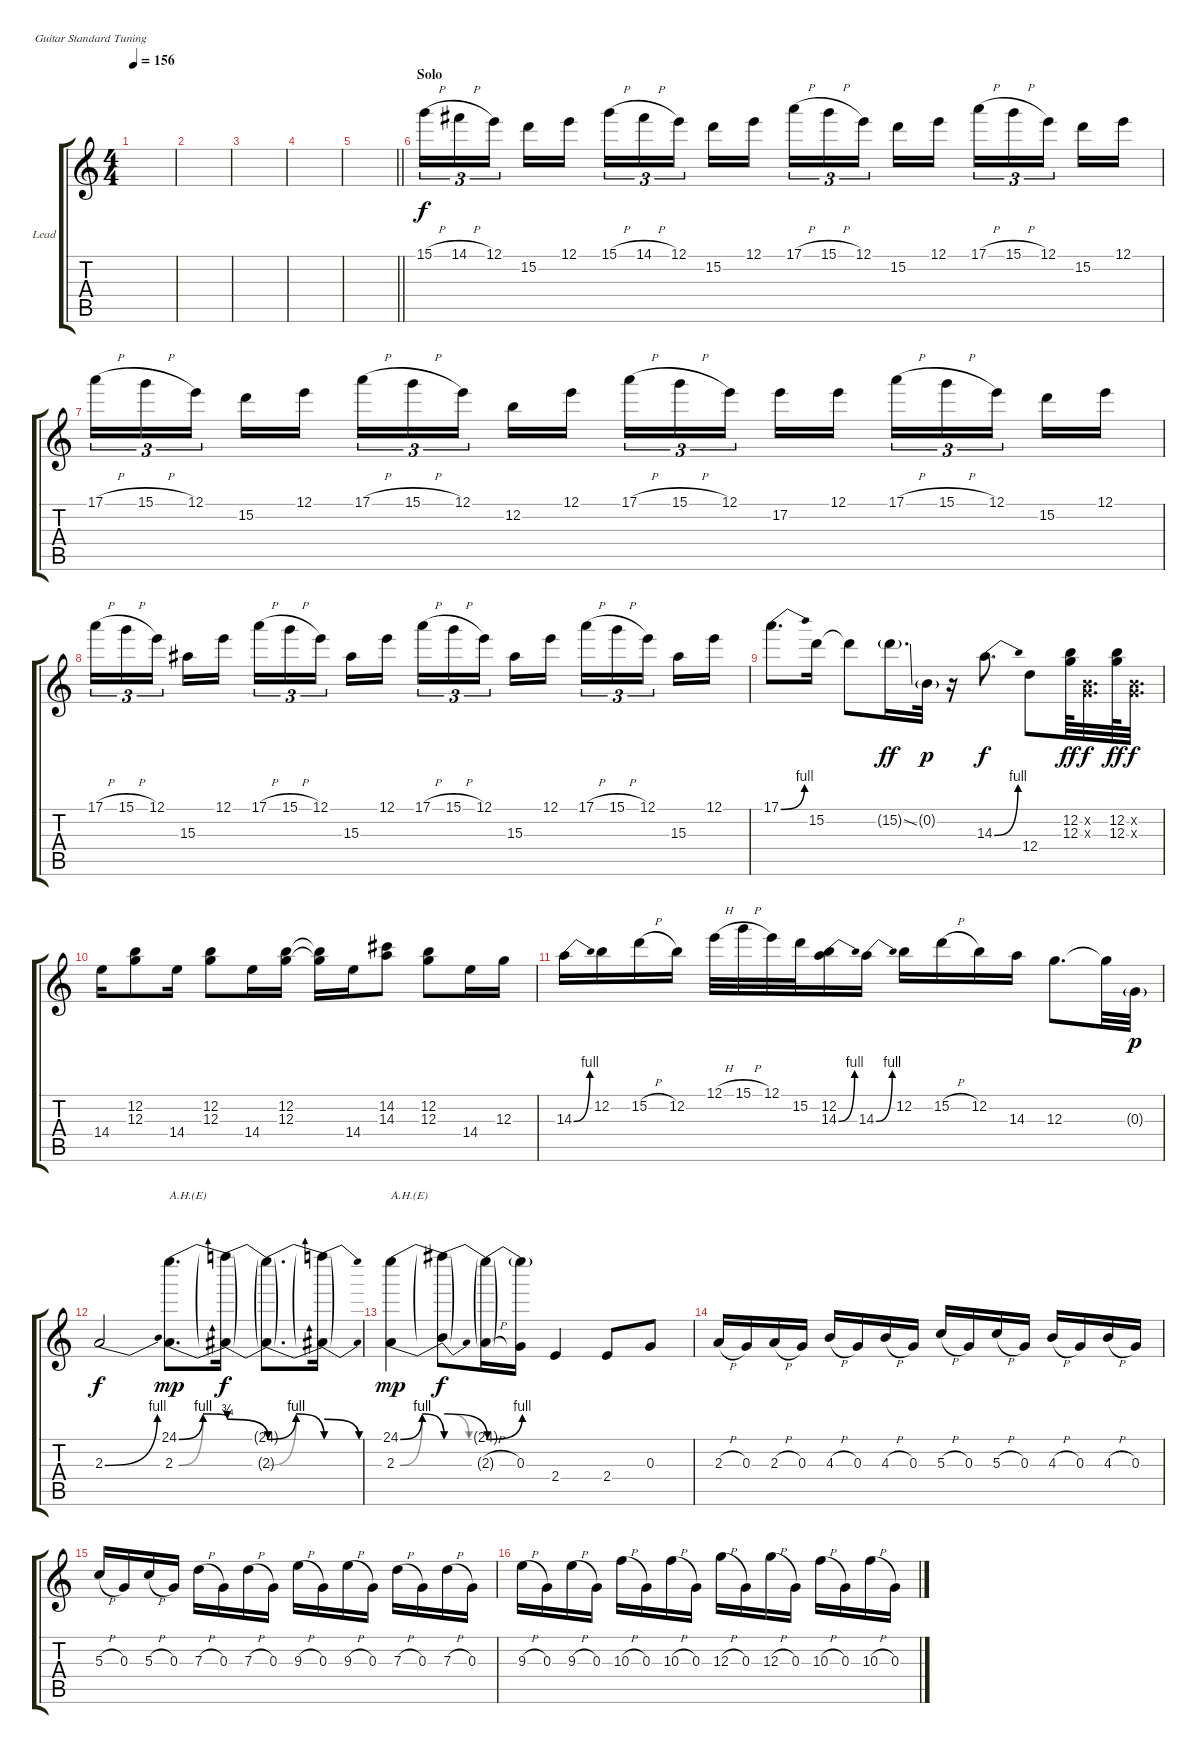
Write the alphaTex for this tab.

\bracketExtendMode groupsimilarinstruments
\firstSystemTrackNameOrientation horizontal
\otherSystemsTrackNameOrientation horizontal
\track ("Guitar Lead" "Lead") {instrument overdrivenguitar}
\staff {score tabs}
\tuning (E4 B3 G3 D3 A2 E2)
\ts (4 4)
\tempo 156
\clef g2
\ks c
|
|
|
|
\barLineRight lightlight
|
\section ("" "Solo")
15.1{h}.16{tu (3 2)} 14.1{h}.16{tu (3 2)} 12.1.16{tu (3 2)} 15.2.16 12.1.16 15.1{h}.16{tu (3 2)} 14.1{h}.16{tu (3 2)} 12.1.16{tu (3 2)} 15.2.16 12.1.16 17.1{h}.16{tu (3 2)} 15.1{h}.16{tu (3 2)} 12.1.16{tu (3 2)} 15.2.16 12.1.16 17.1{h}.16{tu (3 2)} 15.1{h}.16{tu (3 2)} 12.1.16{tu (3 2)} 15.2.16 12.1.16 |
17.1{h}.16{tu (3 2)} 15.1{h}.16{tu (3 2)} 12.1.16{tu (3 2)} 15.2.16 12.1.16 17.1{h}.16{tu (3 2)} 15.1{h}.16{tu (3 2)} 12.1.16{tu (3 2)} 12.2.16 12.1.16 17.1{h}.16{tu (3 2)} 15.1{h}.16{tu (3 2)} 12.1.16{tu (3 2)} 17.2.16 12.1.16 17.1{h}.16{tu (3 2)} 15.1{h}.16{tu (3 2)} 12.1.16{tu (3 2)} 15.2.16 12.1.16 |
17.1{h}.16{tu (3 2)} 15.1{h}.16{tu (3 2)} 12.1.16{tu (3 2)} 15.3.16 12.1.16 17.1{h}.16{tu (3 2)} 15.1{h}.16{tu (3 2)} 12.1.16{tu (3 2)} 15.3.16 12.1.16 17.1{h}.16{tu (3 2)} 15.1{h}.16{tu (3 2)} 12.1.16{tu (3 2)} 15.3.16 12.1.16 17.1{h}.16{tu (3 2)} 15.1{h}.16{tu (3 2)} 12.1.16{tu (3 2)} 15.3.16 12.1.16 |
17.1{be (bend 0 0 60 4)}.8{d} 15.2.16 15.2{t}.8 15.2{ss g}.16{d dy ff} 0.2{g}.32{dy p} r.16 14.3{be (bend 0 0 60 4)}.8{d dy f} 12.4.8 (12.2 12.3).64{dy ff} (0.2{x} 0.3{x}).32{d dy f} (12.2 12.3).64{dy ff} (0.2{x} 0.3{x}).32{d dy f} |
14.4.16 (12.2 12.3).8 14.4.16 (12.2 12.3).8 14.4.16 (12.2 12.3).16 (12.2{t} 12.3{t}).16 14.4.16 (14.2 14.3).8 (12.2 12.3).8 14.4.16 12.3.16 |
14.3{be (bend 0 0 60 4)}.16 12.2.16 15.2{h}.16 12.2.16 12.1{h}.32 15.1{h}.32 12.1.32 15.2.32 (12.2 14.3{be (bend 0 0 60 4)}).16 14.3{be (bend 0 0 60 4)}.16 12.2.16 15.2{h}.16 12.2.16 14.3.16 12.3.8{d} 12.3{t}.32 0.3{g}.32{dy p} |
2.3{be (bend 0 0 60 4)}.2{dy f} (24.1{be (bendrelease 0 0 30 4 30 4 60 3)} 2.3{be (bendrelease 0 0 30 4 30 4 60 3)}).8{d txt "A.H.(E)" dy mp} (24.1{be (release 0 3 60 0) t} 2.3{be (release 0 3 60 0) t}).16{dy f} (24.1{be (bendrelease 0 0 30 4 30 4 60 0) t} 2.3{be (bendrelease 0 0 30 4 30 4 60 0) t}).8{d} (24.1{be (release 0 3 60 0) t} 2.3{be (release 0 3 60 0) t}).16 |
(24.1{be (bendrelease 0 0 30 4 30 4 60 0)} 2.3{be (bendrelease 0 0 30 4 30 4 60 0)}).4{txt "A.H.(E)" dy mp} (24.1{be (release 0 4 60 0) t} 2.3{be (release 0 4 60 0) t}).8{dy f} (24.1{be (bend 0 0 60 4) t} 2.3{h g}).16 (24.1{be (hold 0 0 60 0) t} 0.3).16 2.4.4 2.4.8 0.3.8 |
2.3{h}.16 0.3.16 2.3{h}.16 0.3.16 4.3{h}.16 0.3.16 4.3{h}.16 0.3.16 5.3{h}.16 0.3.16 5.3{h}.16 0.3.16 4.3{h}.16 0.3.16 4.3{h}.16 0.3.16 |
5.3{h}.16 0.3.16 5.3{h}.16 0.3.16 7.3{h}.16 0.3.16 7.3{h}.16 0.3.16 9.3{h}.16 0.3.16 9.3{h}.16 0.3.16 7.3{h}.16 0.3.16 7.3{h}.16 0.3.16 |
9.3{h}.16 0.3.16 9.3{h}.16 0.3.16 10.3{h}.16 0.3.16 10.3{h}.16 0.3.16 12.3{h}.16 0.3.16 12.3{h}.16 0.3.16 10.3{h}.16 0.3.16 10.3{h}.16 0.3.16
